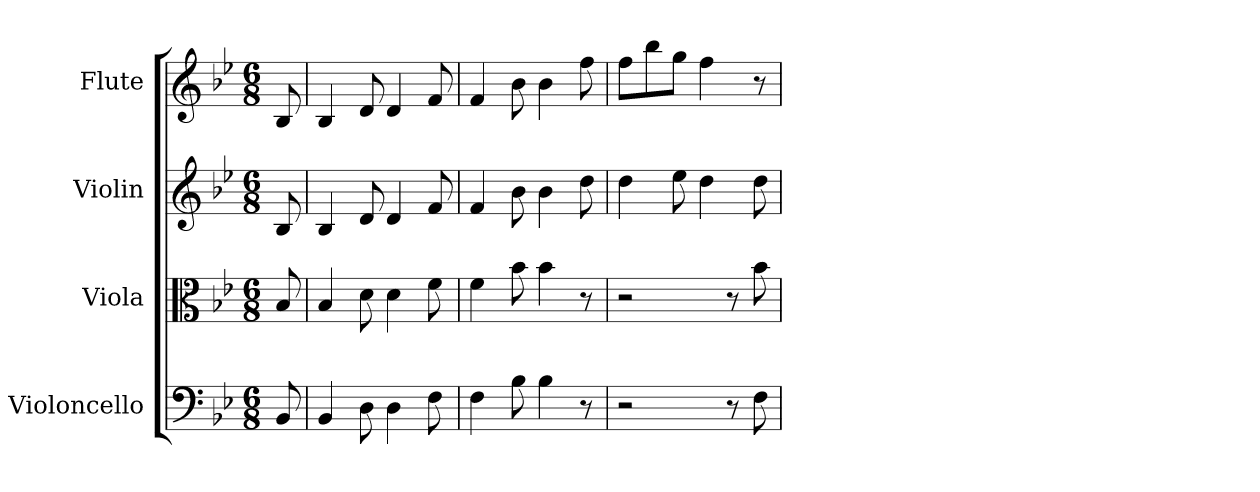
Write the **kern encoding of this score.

**kern	**kern	**kern	**kern
*part4	*part3	*part2	*part1
*staff4	*staff3	*staff2	*staff1
*I"Violoncello	*I"Viola	*I"Violin	*I"Flute
*I'Vc	*I'Vla	*I'Vln	*I'Fl
*clefF4	*clefC3	*	*
*k[b-e-]	*k[b-e-]	*k[b-e-]	*k[b-e-]
*B-:	*B-:	*B-:	*B-:
*M6/8	*M6/8	*M6/8	*M6/8
*MM130	*MM130	*MM130	*MM130
=	=	=	=
8BB-	8B-	8B-	8B-
=1	=1	=1	=1
4BB-	4B-	4B-	4B-
8D	8d	8d	8d
4D	4d	4d	4d
8F	8f	8f	8f
=2	=2	=2	=2
4F	4f	4f	4f
8B-	8b-	8b-	8b-
4B-	4b-	4b-	4b-
8r	8r	8dd	8ff
=3	=3	=3	=3
2r	2r	4dd	8ffL
.	.	.	8bb-
.	.	8ee-	8ggJ
.	.	4dd	4ff
8r	8r	.	.
8F	8b-	8dd	8r
=	=	=	=
*-	*-	*-	*-
